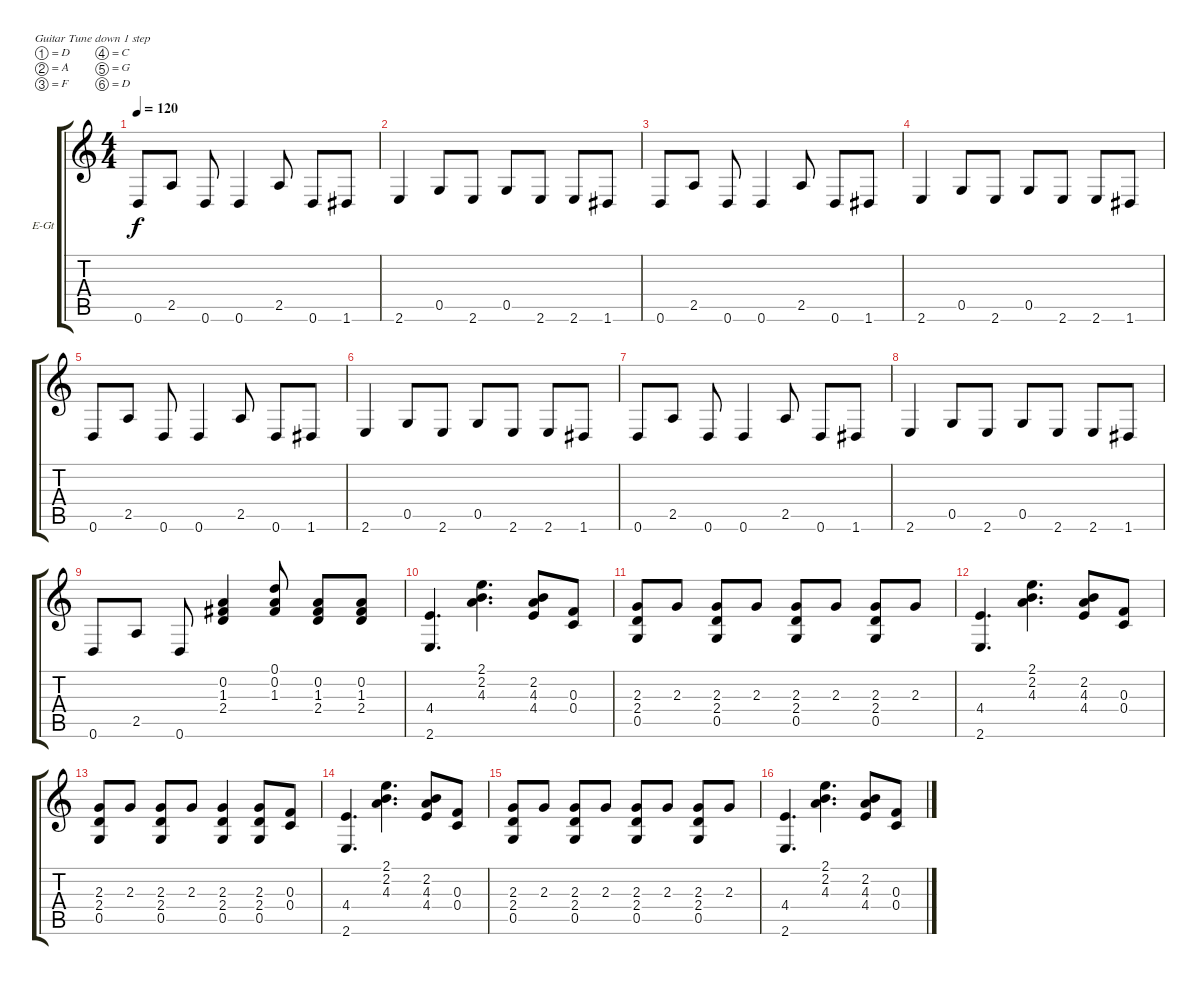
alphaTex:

\bracketExtendMode groupsimilarinstruments
\firstSystemTrackNameOrientation horizontal
\otherSystemsTrackNameOrientation horizontal
\track ("Clean Guitar" "E-Gt") {instrument electricguitarclean}
\staff {score tabs}
\tuning (D4 A3 F3 C3 G2 D2)
\ts (4 4)
\tempo 120
\clef g2
\ks c
0.6.8{dy f} 2.5.8 0.6.8 0.6.4 2.5.8 0.6.8 1.6.8 |
2.6.4 0.5.8 2.6.8 0.5.8 2.6.8 2.6.8 1.6.8 |
0.6.8 2.5.8 0.6.8 0.6.4 2.5.8 0.6.8 1.6.8 |
2.6.4 0.5.8 2.6.8 0.5.8 2.6.8 2.6.8 1.6.8 |
0.6.8 2.5.8 0.6.8 0.6.4 2.5.8 0.6.8 1.6.8 |
2.6.4 0.5.8 2.6.8 0.5.8 2.6.8 2.6.8 1.6.8 |
0.6.8 2.5.8 0.6.8 0.6.4 2.5.8 0.6.8 1.6.8 |
2.6.4 0.5.8 2.6.8 0.5.8 2.6.8 2.6.8 1.6.8 |
0.6.8 2.5.8 0.6.8 (0.2 1.3 2.4).4 (0.1 0.2 1.3).8 (0.2 1.3 2.4).8 (0.2 1.3 2.4).8 |
(4.4 2.6).4{d} (2.1 2.2 4.3).4{d} (2.2 4.3 4.4).8 (0.3 0.4).8 |
(2.3 2.4 0.5).8 2.3.8 (2.3 2.4 0.5).8 2.3.8 (2.3 2.4 0.5).8 2.3.8 (2.3 2.4 0.5).8 2.3.8 |
(4.4 2.6).4{d} (2.1 2.2 4.3).4{d} (2.2 4.3 4.4).8 (0.3 0.4).8 |
(2.3 2.4 0.5).8 2.3.8 (2.3 2.4 0.5).8 2.3.8 (2.3 2.4 0.5).4 (2.3 2.4 0.5).8 (0.3 0.4).8 |
(4.4 2.6).4{d} (2.1 2.2 4.3).4{d} (2.2 4.3 4.4).8 (0.3 0.4).8 |
(2.3 2.4 0.5).8 2.3.8 (2.3 2.4 0.5).8 2.3.8 (2.3 2.4 0.5).8 2.3.8 (2.3 2.4 0.5).8 2.3.8 |
(4.4 2.6).4{d} (2.1 2.2 4.3).4{d} (2.2 4.3 4.4).8 (0.3 0.4).8
